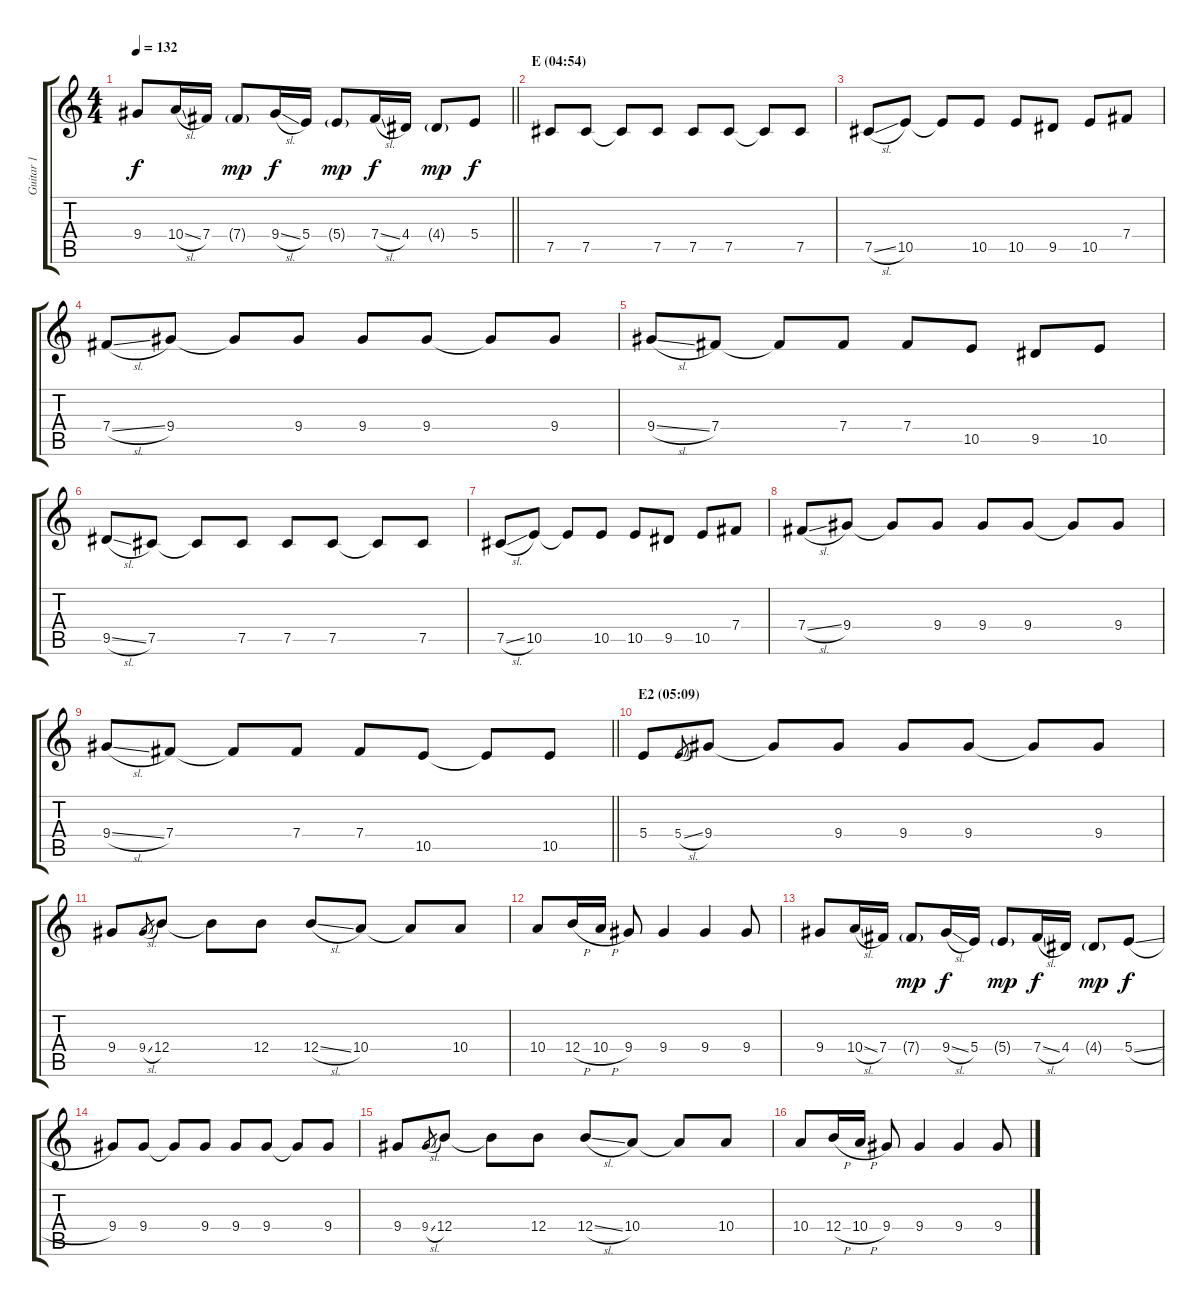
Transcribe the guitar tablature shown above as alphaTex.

\track ("Guitar 1" "Guitar 1") {instrument distortionguitar}
\staff {score tabs}
\tuning (Db4 Ab3 E3 B2 Gb2 Db2) {hide}
\ts (4 4)
\tempo 132
\clef g2
\barLineRight lightlight
\ks c
9.4.8{dy f} 10.4{sl}.16 7.4.16 7.4{g}.8{dy mp} 9.4{sl}.16{dy f} 5.4.16 5.4{g}.8{dy mp} 7.4{sl}.16{dy f} 4.4.16 4.4{g}.8{dy mp} 5.4.8{dy f} |
\section ("" "E (04:54)")
7.5.8 7.5.8 7.5{t}.8 7.5.8 7.5.8 7.5.8 7.5{t}.8 7.5.8 |
7.5{sl}.8 10.5.8 10.5{t}.8 10.5.8 10.5.8 9.5.8 10.5.8 7.4.8 |
7.4{sl}.8 9.4.8 9.4{t}.8 9.4.8 9.4.8 9.4.8 9.4{t}.8 9.4.8 |
9.4{sl}.8 7.4.8 7.4{t}.8 7.4.8 7.4.8 10.5.8 9.5.8 10.5.8 |
9.5{sl}.8 7.5.8 7.5{t}.8 7.5.8 7.5.8 7.5.8 7.5{t}.8 7.5.8 |
7.5{sl}.8 10.5.8 10.5{t}.8 10.5.8 10.5.8 9.5.8 10.5.8 7.4.8 |
7.4{sl}.8 9.4.8 9.4{t}.8 9.4.8 9.4.8 9.4.8 9.4{t}.8 9.4.8 |
\barLineRight lightlight
9.4{sl}.8 7.4.8 7.4{t}.8 7.4.8 7.4.8 10.5.8 10.5{t}.8 10.5.8 |
\section ("" "E2 (05:09)")
5.4.8 5.4{sl}.8{gr} 9.4.8 9.4{t}.8 9.4.8 9.4.8 9.4.8 9.4{t}.8 9.4.8 |
9.4.8 9.4{sl}.8{gr} 12.4.8 12.4{t}.8 12.4.8 12.4{sl}.8 10.4.8 10.4{t}.8 10.4.8 |
10.4.8 12.4{h}.16 10.4{h}.16 9.4.8 9.4.4 9.4.4 9.4.8 |
9.4.8 10.4{sl}.16 7.4.16 7.4{g}.8{dy mp} 9.4{sl}.16{dy f} 5.4.16 5.4{g}.8{dy mp} 7.4{sl}.16{dy f} 4.4.16 4.4{g}.8{dy mp} 5.4{sl}.8{dy f} |
9.4.8 9.4.8 9.4{t}.8 9.4.8 9.4.8 9.4.8 9.4{t}.8 9.4.8 |
9.4.8 9.4{sl}.8{gr} 12.4.8 12.4{t}.8 12.4.8 12.4{sl}.8 10.4.8 10.4{t}.8 10.4.8 |
10.4.8 12.4{h}.16 10.4{h}.16 9.4.8 9.4.4 9.4.4 9.4.8
